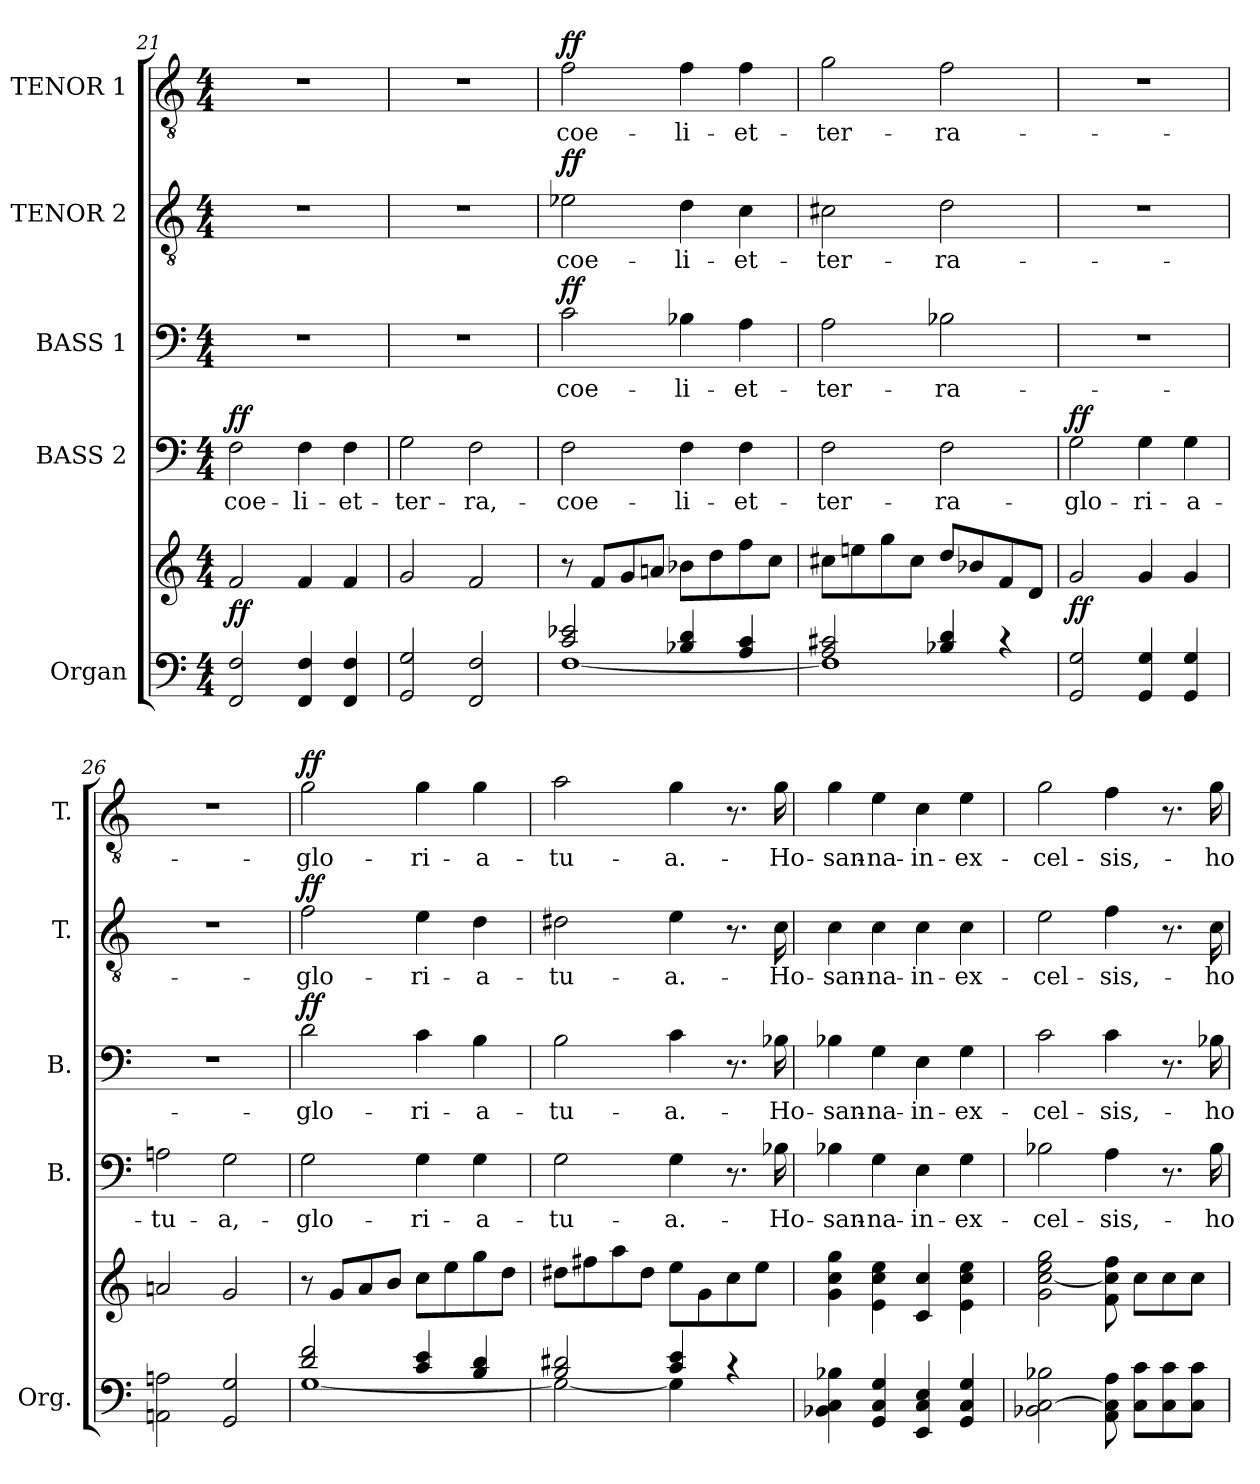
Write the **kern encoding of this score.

**kern	**kern	**dynam	**kern	**text	**dynam	**kern	**text	**dynam	**kern	**text	**dynam	**kern	**text	**dynam
*part5	*part5	*part5	*part4	*part4	*part4	*part3	*part3	*part3	*part2	*part2	*part2	*part1	*part1	*part1
*staff6	*staff5	*staff5/6	*staff4	*staff4	*staff4	*staff3	*staff3	*staff3	*staff2	*staff2	*staff2	*staff1	*staff1	*staff1
*I"Organ	*	*	*I"BASS 2	*	*	*I"BASS 1	*	*	*I"TENOR 2	*	*	*I"TENOR 1	*	*
*I'Org.	*	*	*I'B.	*	*	*I'B.	*	*	*I'T.	*	*	*I'T.	*	*
*clefF4	*clefG2	*	*clefF4	*	*	*clefF4	*	*	*clefGv2	*	*	*clefGv2	*	*
*	*	*	*	*	*	*	*	*	*ITrd7c12	*	*	*ITrd7c12	*	*
*k[]	*k[]	*	*k[]	*	*	*k[]	*	*	*k[]	*	*	*k[]	*	*
*C:	*C:	*	*C:	*	*	*C:	*	*	*C:	*	*	*C:	*	*
*M4/4	*M4/4	*	*M4/4	*	*	*M4/4	*	*	*M4/4	*	*	*M4/4	*	*
=21	=21	=21	=21	=21	=21	=21	=21	=21	=21	=21	=21	=21	=21	=21
!	!	!LO:DY:a=2	!	!LO:LY:b	!LO:DY:a	!	!	!	!	!	!	!	!	!
2FF/ 2F/	2f/	ff	2F\	-coe-	ff	1r	.	.	1r	.	.	1r	.	.
!	!	!	!	!LO:LY:b	!	!	!	!	!	!	!	!	!	!
4FF/ 4F/	4f/	.	4F\	-li-	.	.	.	.	.	.	.	.	.	.
!	!	!	!	!LO:LY:b	!	!	!	!	!	!	!	!	!	!
4FF/ 4F/	4f/	.	4F\	-et-	.	.	.	.	.	.	.	.	.	.
=22	=22	=22	=22	=22	=22	=22	=22	=22	=22	=22	=22	=22	=22	=22
!	!	!	!	!LO:LY:b	!	!	!	!	!	!	!	!	!	!
2GG/ 2G/	2g/	.	2G\	-ter-	.	1r	.	.	1r	.	.	1r	.	.
!	!	!	!	!LO:LY:b	!	!	!	!	!	!	!	!	!	!
2FF/ 2F/	2f/	.	2F\	-ra,-	.	.	.	.	.	.	.	.	.	.
=23	=23	=23	=23	=23	=23	=23	=23	=23	=23	=23	=23	=23	=23	=23
*^	*	*	*	*	*	*	*	*	*	*	*	*	*	*
!	!	!	!	!	!LO:LY:b	!	!	!LO:LY:b	!LO:DY:a	!	!LO:LY:b	!LO:DY:a	!	!LO:LY:b	!LO:DY:a
2c/ 2e-X/	[<1F	8r	.	2F\	-coe-	.	2c\	-coe-	ff	2E-X\	-coe-	ff	2F\	-coe-	ff
.	.	8f/L	.	.	.	.	.	.	.	.	.	.	.	.	.
.	.	8g/	.	.	.	.	.	.	.	.	.	.	.	.	.
.	.	8an/J	.	.	.	.	.	.	.	.	.	.	.	.	.
!	!	!	!	!	!LO:LY:b	!	!	!LO:LY:b	!	!	!LO:LY:b	!	!	!LO:LY:b	!
4B-X/ 4d/	.	8b-X\L	.	4F\	-li-	.	4B-X\	-li-	.	4D\	-li-	.	4F\	-li-	.
.	.	8dd\	.	.	.	.	.	.	.	.	.	.	.	.	.
!	!	!	!	!	!LO:LY:b	!	!	!LO:LY:b	!	!	!LO:LY:b	!	!	!LO:LY:b	!
4A/ 4c/	.	8ff\	.	4F\	-et-	.	4A\	-et-	.	4C\	-et-	.	4F\	-et-	.
.	.	8cc\J	.	.	.	.	.	.	.	.	.	.	.	.	.
=24	=24	=24	=24	=24	=24	=24	=24	=24	=24	=24	=24	=24	=24	=24	=24
!	!	!	!	!	!LO:LY:b	!	!	!LO:LY:b	!	!	!LO:LY:b	!	!	!LO:LY:b	!
2A/ 2c#X/	1F]	8cc#X\L	.	2F\	-ter-	.	2A\	-ter-	.	2C#X\	-ter-	.	2G\	-ter-	.
.	.	8een\	.	.	.	.	.	.	.	.	.	.	.	.	.
.	.	8gg\	.	.	.	.	.	.	.	.	.	.	.	.	.
.	.	8cc#\J	.	.	.	.	.	.	.	.	.	.	.	.	.
!	!	!	!	!	!LO:LY:b	!	!	!LO:LY:b	!	!	!LO:LY:b	!	!	!LO:LY:b	!
4B-X/ 4d/	.	8dd/L	.	2F\	-ra-	.	2B-X\	-ra-	.	2D\	-ra-	.	2F\	-ra-	.
.	.	8b-X/	.	.	.	.	.	.	.	.	.	.	.	.	.
4rc	.	8f/	.	.	.	.	.	.	.	.	.	.	.	.	.
.	.	8d/J	.	.	.	.	.	.	.	.	.	.	.	.	.
*v	*v	*	*	*	*	*	*	*	*	*	*	*	*	*	*
=25	=25	=25	=25	=25	=25	=25	=25	=25	=25	=25	=25	=25	=25	=25
!	!	!LO:DY:a=2	!	!LO:LY:b	!LO:DY:a	!	!	!	!	!	!	!	!	!
2GG/ 2G/	2g/	ff	2G\	-glo-	ff	1r	.	.	1r	.	.	1r	.	.
!	!	!	!	!LO:LY:b	!	!	!	!	!	!	!	!	!	!
4GG/ 4G/	4g/	.	4G\	-ri-	.	.	.	.	.	.	.	.	.	.
!	!	!	!	!LO:LY:b	!	!	!	!	!	!	!	!	!	!
4GG/ 4G/	4g/	.	4G\	-a-	.	.	.	.	.	.	.	.	.	.
=26	=26	=26	=26	=26	=26	=26	=26	=26	=26	=26	=26	=26	=26	=26
!	!	!	!	!LO:LY:b	!	!	!	!	!	!	!	!	!	!
2AAn\ 2An\	2an/	.	2An\	-tu-	.	1r	.	.	1r	.	.	1r	.	.
!	!	!	!	!LO:LY:b	!	!	!	!	!	!	!	!	!	!
2GG/ 2G/	2g/	.	2G\	-a,-	.	.	.	.	.	.	.	.	.	.
!!LO:PB:g=z
=27	=27	=27	=27	=27	=27	=27	=27	=27	=27	=27	=27	=27	=27	=27
*^	*	*	*	*	*	*	*	*	*	*	*	*	*	*
!	!	!	!	!	!LO:LY:b	!	!	!LO:LY:b	!LO:DY:a	!	!LO:LY:b	!LO:DY:a	!	!LO:LY:b	!LO:DY:a
2d/ 2f/	[<1G	8r	.	2G\	-glo-	.	2d\	-glo-	ff	2F\	-glo-	ff	2G\	-glo-	ff
.	.	8g/L	.	.	.	.	.	.	.	.	.	.	.	.	.
.	.	8a/	.	.	.	.	.	.	.	.	.	.	.	.	.
.	.	8b/J	.	.	.	.	.	.	.	.	.	.	.	.	.
!	!	!	!	!	!LO:LY:b	!	!	!LO:LY:b	!	!	!LO:LY:b	!	!	!LO:LY:b	!
4c/ 4e/	.	8cc\L	.	4G\	-ri-	.	4c\	-ri-	.	4E\	-ri-	.	4G\	-ri-	.
.	.	8ee\	.	.	.	.	.	.	.	.	.	.	.	.	.
!	!	!	!	!	!LO:LY:b	!	!	!LO:LY:b	!	!	!LO:LY:b	!	!	!LO:LY:b	!
4B/ 4d/	.	8gg\	.	4G\	-a-	.	4B\	-a-	.	4D\	-a-	.	4G\	-a-	.
.	.	8dd\J	.	.	.	.	.	.	.	.	.	.	.	.	.
=28	=28	=28	=28	=28	=28	=28	=28	=28	=28	=28	=28	=28	=28	=28	=28
!	!	!	!	!	!LO:LY:b	!	!	!LO:LY:b	!	!	!LO:LY:b	!	!	!LO:LY:b	!
2B/ 2d#X/	2G\_	8dd#X\L	.	2G\	-tu-	.	2B\	-tu-	.	2D#X\	-tu-	.	2A\	-tu-	.
.	.	8ff#X\	.	.	.	.	.	.	.	.	.	.	.	.	.
.	.	8aa\	.	.	.	.	.	.	.	.	.	.	.	.	.
.	.	8dd#\J	.	.	.	.	.	.	.	.	.	.	.	.	.
!	!	!	!	!	!LO:LY:b	!	!	!LO:LY:b	!	!	!LO:LY:b	!	!	!LO:LY:b	!
4c/ 4e/	4G\]	8ee\L	.	4G\	-a.-	.	4c\	-a.-	.	4E\	-a.-	.	4G\	-a.-	.
.	.	8g\	.	.	.	.	.	.	.	.	.	.	.	.	.
4rc	4ryy	8cc\	.	8.r	.	.	8.r	.	.	8.r	.	.	8.r	.	.
.	.	8ee\J	.	.	.	.	.	.	.	.	.	.	.	.	.
!	!	!	!	!	!LO:LY:b	!	!	!LO:LY:b	!	!	!LO:LY:b	!	!	!LO:LY:b	!
.	.	.	.	16B-X\	-Ho-	.	16B-X\	-Ho-	.	16C\	-Ho-	.	16G\	-Ho-	.
*v	*v	*	*	*	*	*	*	*	*	*	*	*	*	*	*
=29	=29	=29	=29	=29	=29	=29	=29	=29	=29	=29	=29	=29	=29	=29
!	!	!	!	!LO:LY:b	!	!	!LO:LY:b	!	!	!LO:LY:b	!	!	!LO:LY:b	!
4BB-X\ 4C\ 4B-X\	4g\ 4cc\ 4gg\	.	4B-X\	-san-	.	4B-X\	-san-	.	4C\	-san-	.	4G\	-san-	.
!	!	!	!	!LO:LY:b	!	!	!LO:LY:b	!	!	!LO:LY:b	!	!	!LO:LY:b	!
4GG/ 4C/ 4G/	4e\ 4cc\ 4ee\	.	4G\	-na-	.	4G\	-na-	.	4C\	-na-	.	4E\	-na-	.
!	!	!	!	!LO:LY:b	!	!	!LO:LY:b	!	!	!LO:LY:b	!	!	!LO:LY:b	!
4EE/ 4C/ 4E/	4c/ 4cc/	.	4E\	-in-	.	4E\	-in-	.	4C\	-in-	.	4C\	-in-	.
!	!	!	!	!LO:LY:b	!	!	!LO:LY:b	!	!	!LO:LY:b	!	!	!LO:LY:b	!
4GG/ 4C/ 4G/	4e\ 4cc\ 4ee\	.	4G\	-ex-	.	4G\	-ex-	.	4C\	-ex-	.	4E\	-ex-	.
=30	=30	=30	=30	=30	=30	=30	=30	=30	=30	=30	=30	=30	=30	=30
!	!	!	!	!LO:LY:b	!	!	!LO:LY:b	!	!	!LO:LY:b	!	!	!LO:LY:b	!
2BB-X\ [>2C\ 2B-X\	2g\ [<2cc\ 2ee\ 2gg\	.	2B-X\	-cel-	.	2c\	-cel-	.	2E\	-cel-	.	2G\	-cel-	.
!	!	!	!	!LO:LY:b	!	!	!LO:LY:b	!	!	!LO:LY:b	!	!	!LO:LY:b	!
8AA\ 8C\] 8A\	8f\ 8cc\] 8ff\	.	4A\	-sis,-	.	4c\	-sis,-	.	4F\	-sis,-	.	4F\	-sis,-	.
8C\ 8c\L	8cc\L	.	.	.	.	.	.	.	.	.	.	.	.	.
8C\ 8c\	8cc\	.	8.r	.	.	8.r	.	.	8.r	.	.	8.r	.	.
8C\ 8c\J	8cc\J	.	.	.	.	.	.	.	.	.	.	.	.	.
!	!	!	!	!LO:LY:b	!	!	!LO:LY:b	!	!	!LO:LY:b	!	!	!LO:LY:b	!
.	.	.	16B-\	-ho-	.	16B-X\	-ho-	.	16C\	-ho-	.	16G\	-ho-	.
=	=	=	=	=	=	=	=	=	=	=	=	=	=	=
*-	*-	*-	*-	*-	*-	*-	*-	*-	*-	*-	*-	*-	*-	*-
